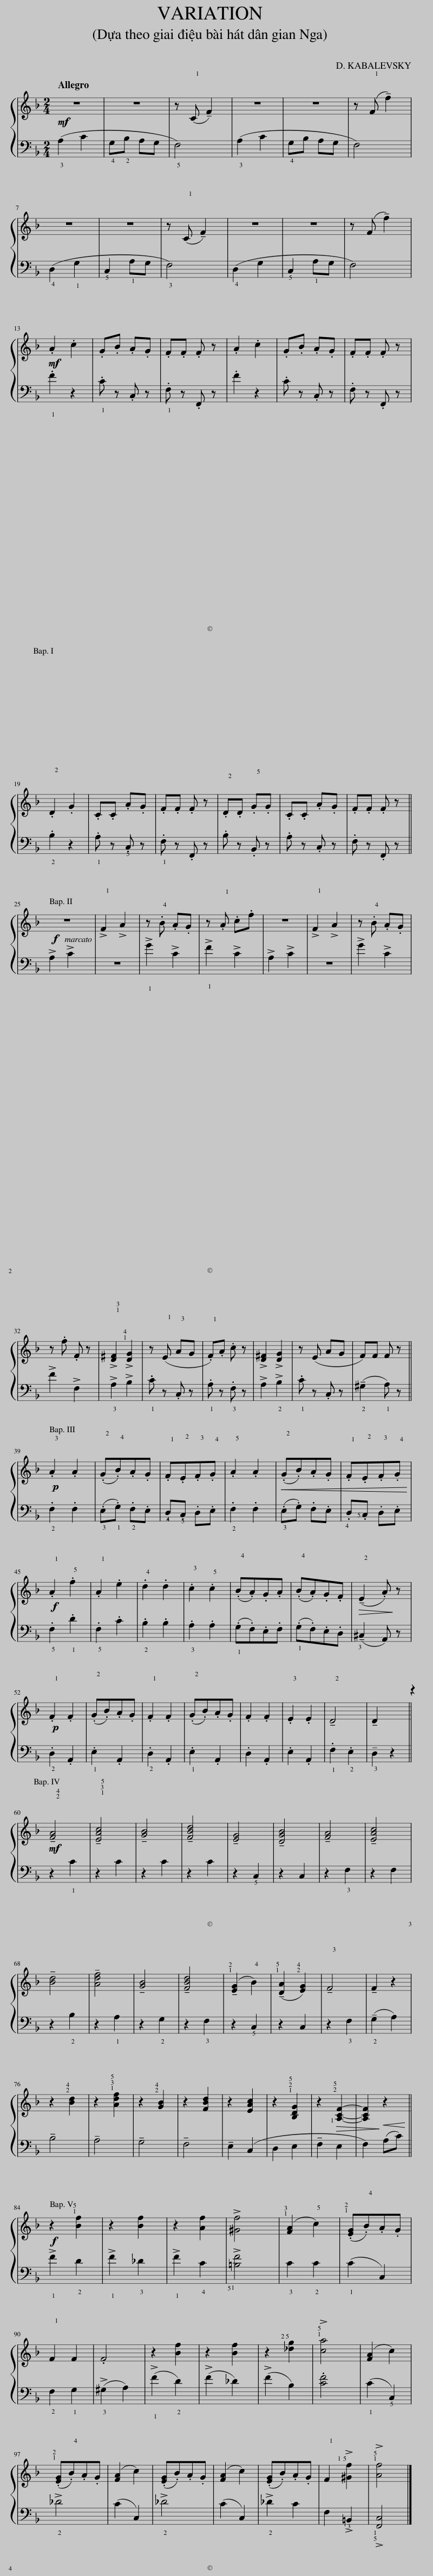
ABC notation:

X:1
%%score { 1 | 2 }
L:1/8
M:2/4
I:linebreak $
K:F
V:1 treble
V:2 bass
V:1
!mf! z4 | z4 | z (!1!C !tenuto!F2) | z4 | z4 | %5
 z (!1!F !tenuto!f2) |$ z4 | z4 | z (!1!C !tenuto!F2) | z4 | %10
 z4 | z (F !tenuto!f2) |$!mf! .A2 .c2 | .G.B .A.G | .F.F .F z | %15
 .A2 .c2 | .G.B .A.G | .F.F .F z |$ .!2!D2 .G2 | .C.C .A.G | %20
 .F.F .F z | .!2!D.D .!5!G.G | .C.C .A.G | .F.F .F z ||$!f! z4 | %25
 !>!!1!F2 !>!A2 | z .!4!B .A.G | z .!1!A .c.f | z4 | !>!!1!F2 !>!A2 | %30
 z .!4!B .A.G |$ z .f .F z | !>!!1!!3![D^F]2 !>!!1!!4![DG]2 | z (!1!E !3!AG | .!1!F).A .c z | %35
 !>![D^F]2 !>![DG]2 | z (E AG | F)F F z ||$!p! .!3!A2 .A2 | (.!2!G.!4!B).A.G | %40
 .!1!F.!2!E.!3!F.!4!G | .!5!A2 .A2 |!<(! (.!2!G.B).A.G | .!1!F.!2!E.!3!F.!4!G!<)! |$!f! .!1!A2 .!5!f2 | %45
 .!1!A2 .e2 | .!4!d2 .d2 | .!3!c2 .!5!c2 | (.!4!B.A).G.A | (.!4!B.A).G.F | %50
!>(! (!tenuto!!2!E2 .A)!>)! z |$!p! .!1!F2 .F2 | (.!2!G.B).A.G | .!1!F2 .F2 | (.!2!G.B).A.G | %55
 .F2 .F2 | .!3!E2 .E2 | !tenuto!!2!D4 | !tenuto!D2 z2 ||$!mf! !tenuto!!2!!4![FA]4 | %60
 !tenuto!!1!!3!!5![EAc]4 | !tenuto![GB]4 | !tenuto![FBd]4 | !tenuto![EG]4 | !tenuto![DGB]4 | %65
 !tenuto![FA]4 | !tenuto![EAc]4 |$ !tenuto![Bd]4 | !tenuto![Adf]4 | !tenuto![GB]4 | %70
 !tenuto![FBd]4 | (!tenuto!!1!!2![EG]2 !4!B2) | (!tenuto!!1!!5![DA]2 !2!!4![EG]2) | !tenuto!!3!F4 | !tenuto!F2 z2 |$ %75
 z2 !2!!4![Bd]2 | z2 !1!!3!!5![Adf]2 | z2 !2!!4![GB]2 | z2 [FBd]2 | z2 [EAc]2 | %80
 z2 !1!!2!!5![B,DG]2 | z2!>(! !1!!2!!5![A,CF]2- | [A,CF]2!>)! z2 ||$!f! z2 !1!!5![Bf]2 | z2 [Bf]2 | %85
 z2 [Af]2 | !>![^Gf]4 | (!1!!3![FA]2 !5!c2) | (.!1!!2![EG].!4!B).A.G |$ !1!F2 F2 | %90
 .F4 | z2 [Bf]2 | z2 [Bf]2 | z2 !2!!5![_dg]2 | !>!!1!!5![ca]4 | %95
 ([FA]2 c2) |$ (.!1!!2![EG].!4!B).A.G | ([FA]2 c2) | (.[EG].B).A.G | ([FA]2 c2) | %100
 (.[EG].B).A.G | !1!F2 !>!!1!!5![^Gf]2 | !>!!1!!5![Af]4 |] %103
V:2
 (!3!A,2 C2 | !4!G,!2!B, A,G, | !5!F,4) | (!3!A,2 C2 | !4!G,B, A,G, | %5
 F,4) |$ (!4!D,2 !1!G,2 | !5!C,2 !1!A,G, | !3!F,4) | (!4!D,2 G,2 | %10
 !5!C,2 !1!A,G, | F,4) |$ .!1!F2 z2 | .!1!C z .C, z | .!1!F, z .F,, z | %15
 .F2 z2 | .C z .C, z | .F, z .F,, z |$ .!2!B,2 z2 | .!1!A, z .!5!C, z | %20
 .!1!F, z .F,, z | .B, z .B,, z | .A, z .C, z | .F, z .F,, z ||$ !>!A,2 !>!C2 | %25
 z4 | !>!!1!G2 !>!C2 | !>!!1!F2 !>!C2 | !>!A,2 !>!C2 | z4 | %30
 !>!G2 !>!C2 |$ !>!F2 !>!F,2 | !>!!3!A,2 !>!B,2 | .!1!C z .C, z | .!1!A, z .!3!F, z | %35
 !>!A,2 !>!!2!B,2 | .!1!C z .C, z | (!tenuto!!2!^G,2 !1!A,) z ||$ .!2!F,2 .F,2 | (.!3!E,.!1!G,) .!2!F,.E, | %40
 .!4!D,.!5!C, .D,.E, | .!2!F,2 .F,2 | (.!3!E,.G,) .F,.E, | .!4!D,.!5!C, .D,.E, |$ .!5!F,2 .!1!D2 | %45
 .!5!F,2 .C2 | .!2!B,2 .B,2 | .!3!A,2 .A,2 | (.!1!G,.F,).E,.F, | (.!1!G,.F,).E,.D, | %50
 (!tenuto!!3!^C,2 A,,) z |$ .!2!D,2 .A,,2 | .!1!E,2 .A,,2 | .!2!D,2 .A,,2 | .!1!E,2 .A,,2 | %55
 .D,2 .A,,2 | .E,2 .A,,2 | .!1!F,2 .!2!E,2 | !tenuto!!3!D,2 z2 ||$ z2 !1!C2 | %60
 z2 C2 | z2 C2 | z2 C2 | z2 !5!C,2 | z2 C,2 | %65
 z2 !3!F,2 | z2 F,2 |$ z2 !2!B,2 | z2 !1!A,2 | z2 !2!G,2 | %70
 z2 !3!F,2 | z2 !5!C,2 | z2 C,2 | z2 !3!F,2 | (!tenuto!!2!G,2 A,2) |$ %75
 !tenuto!B,4 | !tenuto!A,4 | !tenuto!G,4 | !tenuto!F,4 | !tenuto!E,2 (C,2 | %80
 D,2 E,2 | !tenuto!F,2 E,2 | F,2)!<(! (A,C)!<)! ||$ !>!!1!F2 !2!D2 | !>!!1!F2 !3!_D2 | %85
 !>!!1!F2 !4!C2 | !>!!5!!1![=B,F]4 | !3!C2 !2!C2 | (!1!C2 C,2) |$ !2!F,2 !1!G,2 | %90
 (!>!!3!^G,2 A,2) | (!>!!1!F2 !2!D2) | (!>!F2 _D2) | (!>!F2 B,2) | .[CF]4 | %95
 (!1!C2 !5!C,2) |$ !>!!2!_D4 | (C2 C,2) | !>!!2!_D4 | (C2 C,2) | %100
 !>!!2!_D2 C2 | F,2 !>!!3!=B,,2 | !>!!5!!1![F,,C,]4 |] %103
